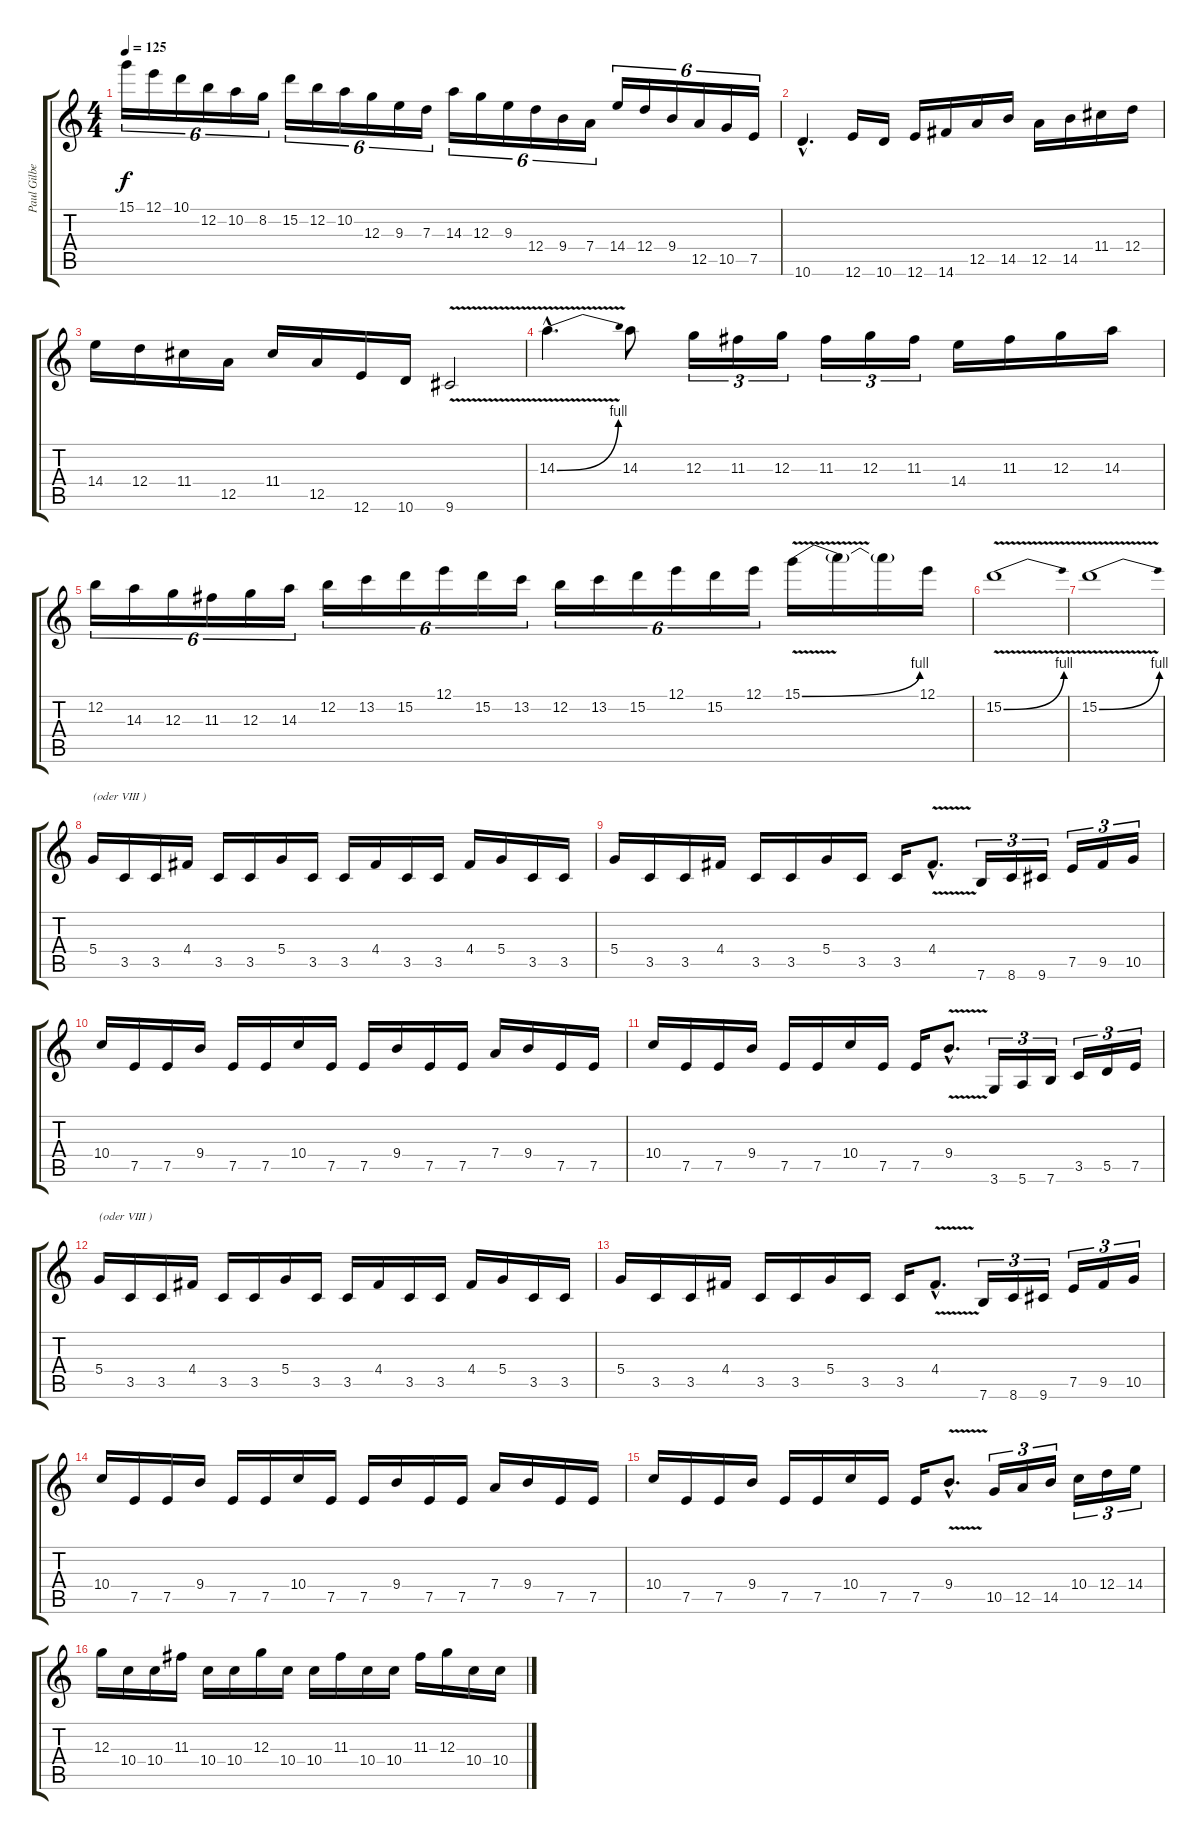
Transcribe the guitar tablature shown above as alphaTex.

\track ("Paul Gilbert" "Paul Gilbe") {instrument distortionguitar}
\staff {score tabs}
\tuning (E4 B3 G3 D3 A2 E2) {hide}
\ts (4 4)
\tempo 125
\clef g2
\ks c
15.1.16{tu (6 4) dy f} 12.1.16{tu (6 4)} 10.1.16{tu (6 4)} 12.2.16{tu (6 4)} 10.2.16{tu (6 4)} 8.2.16{tu (6 4)} 15.2.16{tu (6 4)} 12.2.16{tu (6 4)} 10.2.16{tu (6 4)} 12.3.16{tu (6 4)} 9.3.16{tu (6 4)} 7.3.16{tu (6 4)} 14.3.16{tu (6 4)} 12.3.16{tu (6 4)} 9.3.16{tu (6 4)} 12.4.16{tu (6 4)} 9.4.16{tu (6 4)} 7.4.16{tu (6 4)} 14.4.16{tu (6 4)} 12.4.16{tu (6 4)} 9.4.16{tu (6 4)} 12.5.16{tu (6 4)} 10.5.16{tu (6 4)} 7.5.16{tu (6 4)} |
10.6{hac}.4{d} 12.6.16 10.6.16 12.6.16 14.6.16 12.5.16 14.5.16 12.5.16 14.5.16 11.4.16 12.4.16 |
14.4.16 12.4.16 11.4.16 12.5.16 11.4.16 12.5.16 12.6.16 10.6.16 9.6{v}.2 |
14.3{be (bend 0 0 60 4) v hac}.4{d} 14.3.8 12.3.16{tu (3 2)} 11.3.16{tu (3 2)} 12.3.16{tu (3 2)} 11.3.16{tu (3 2)} 12.3.16{tu (3 2)} 11.3.16{tu (3 2)} 14.4.16 11.3.16 12.3.16 14.3.16 |
12.2.16{tu (6 4)} 14.3.16{tu (6 4)} 12.3.16{tu (6 4)} 11.3.16{tu (6 4)} 12.3.16{tu (6 4)} 14.3.16{tu (6 4)} 12.2.16{tu (6 4)} 13.2.16{tu (6 4)} 15.2.16{tu (6 4)} 12.1.16{tu (6 4)} 15.2.16{tu (6 4)} 13.2.16{tu (6 4)} 12.2.16{tu (6 4)} 13.2.16{tu (6 4)} 15.2.16{tu (6 4)} 12.1.16{tu (6 4)} 15.2.16{tu (6 4)} 12.1.16{tu (6 4)} 15.1{be (bend 0 0 60 4) v}.16 15.1{t}.16 15.1{t}.16 12.1.16 |
15.2{be (bend 0 0 60 4) v}.1 |
15.2{be (bend 0 0 60 4) v}.1 |
5.4.16{txt "(oder VIII )"} 3.5.16 3.5.16 4.4.16 3.5.16 3.5.16 5.4.16 3.5.16 3.5.16 4.4.16 3.5.16 3.5.16 4.4.16 5.4.16 3.5.16 3.5.16 |
5.4.16 3.5.16 3.5.16 4.4.16 3.5.16 3.5.16 5.4.16 3.5.16 3.5.16 4.4{v hac}.8{d} 7.6.16{tu (3 2)} 8.6.16{tu (3 2)} 9.6.16{tu (3 2)} 7.5.16{tu (3 2)} 9.5.16{tu (3 2)} 10.5.16{tu (3 2)} |
10.4.16 7.5.16 7.5.16 9.4.16 7.5.16 7.5.16 10.4.16 7.5.16 7.5.16 9.4.16 7.5.16 7.5.16 7.4.16 9.4.16 7.5.16 7.5.16 |
10.4.16 7.5.16 7.5.16 9.4.16 7.5.16 7.5.16 10.4.16 7.5.16 7.5.16 9.4{v hac}.8{d} 3.6.16{tu (3 2)} 5.6.16{tu (3 2)} 7.6.16{tu (3 2)} 3.5.16{tu (3 2)} 5.5.16{tu (3 2)} 7.5.16{tu (3 2)} |
5.4.16{txt "(oder VIII )"} 3.5.16 3.5.16 4.4.16 3.5.16 3.5.16 5.4.16 3.5.16 3.5.16 4.4.16 3.5.16 3.5.16 4.4.16 5.4.16 3.5.16 3.5.16 |
5.4.16 3.5.16 3.5.16 4.4.16 3.5.16 3.5.16 5.4.16 3.5.16 3.5.16 4.4{v hac}.8{d} 7.6.16{tu (3 2)} 8.6.16{tu (3 2)} 9.6.16{tu (3 2)} 7.5.16{tu (3 2)} 9.5.16{tu (3 2)} 10.5.16{tu (3 2)} |
10.4.16 7.5.16 7.5.16 9.4.16 7.5.16 7.5.16 10.4.16 7.5.16 7.5.16 9.4.16 7.5.16 7.5.16 7.4.16 9.4.16 7.5.16 7.5.16 |
10.4.16 7.5.16 7.5.16 9.4.16 7.5.16 7.5.16 10.4.16 7.5.16 7.5.16 9.4{v hac}.8{d} 10.5.16{tu (3 2)} 12.5.16{tu (3 2)} 14.5.16{tu (3 2)} 10.4.16{tu (3 2)} 12.4.16{tu (3 2)} 14.4.16{tu (3 2)} |
12.3.16 10.4.16 10.4.16 11.3.16 10.4.16 10.4.16 12.3.16 10.4.16 10.4.16 11.3.16 10.4.16 10.4.16 11.3.16 12.3.16 10.4.16 10.4.16
